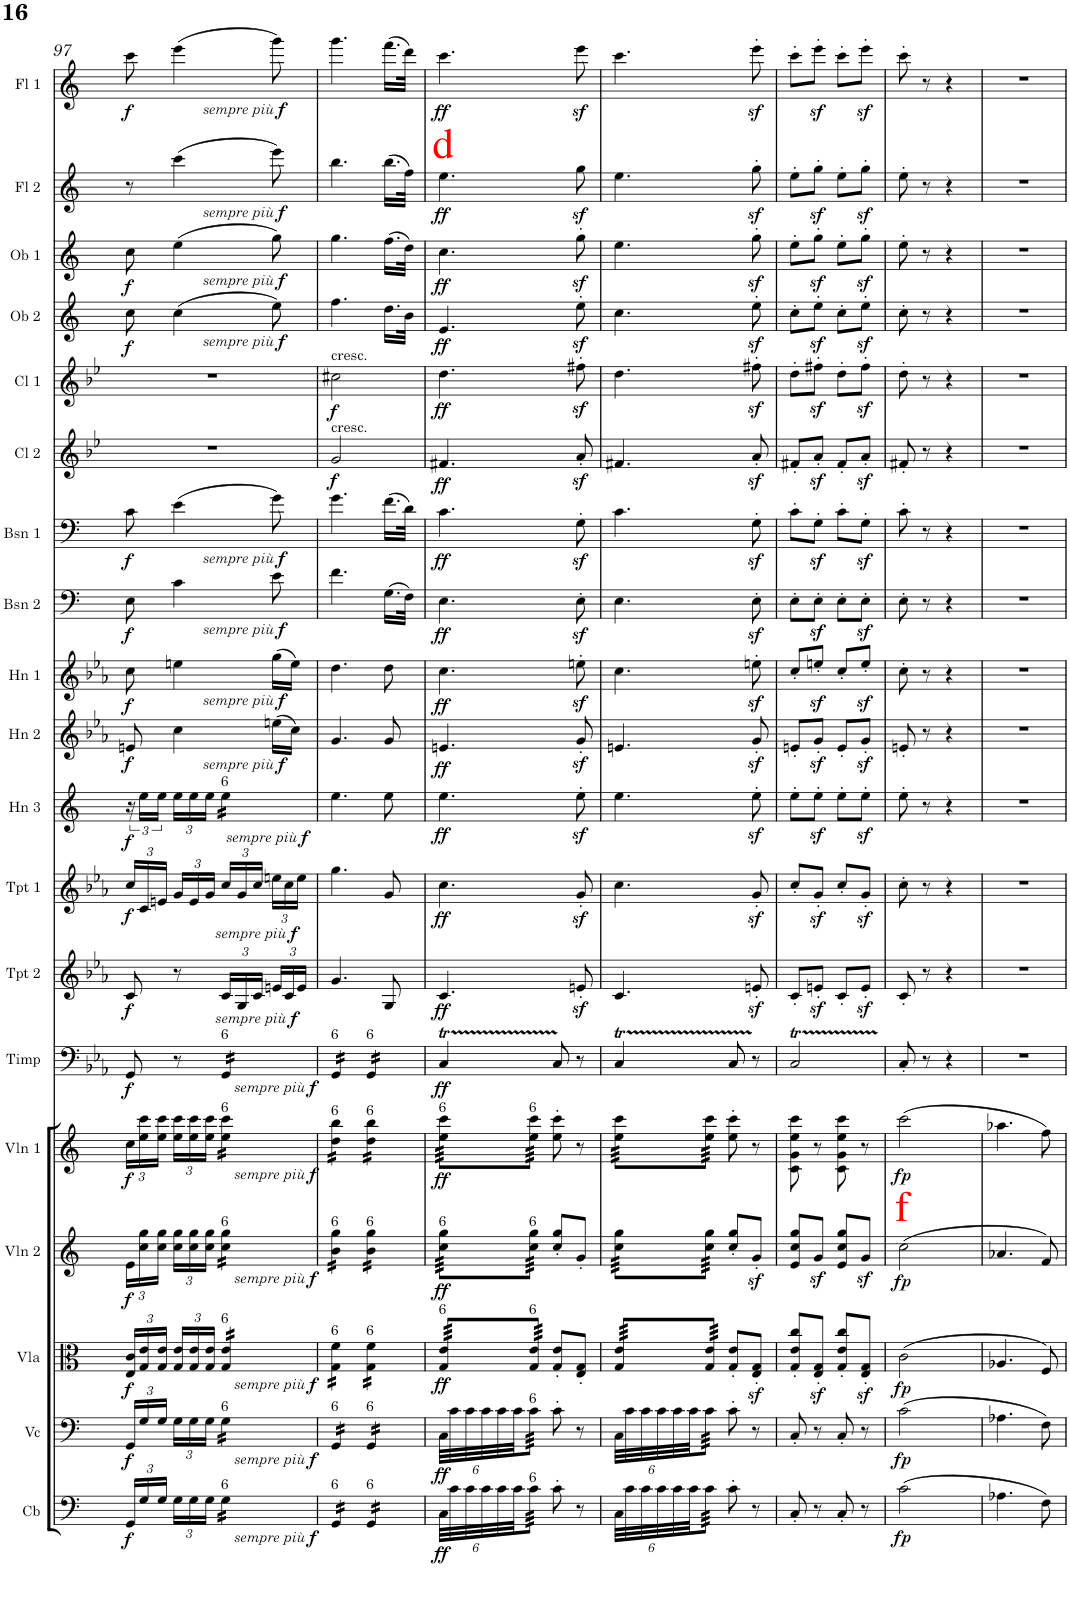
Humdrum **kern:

**kern	**dynam	**kern	**dynam	**kern	**dynam	**kern	**dynam	**kern	**text	**dynam	**kern	**dynam	**kern	**dynam	**kern	**dynam	**kern	**dynam	**kern	**dynam	**kern	**dynam	**kern	**dynam	**kern	**dynam	**kern	**dynam	**kern	**dynam	**kern	**dynam	**kern	**dynam	**kern	**dynam	**kern	**text	**dynam
*part19	*part19	*part18	*part18	*part17	*part17	*part16	*part16	*part15	*part15	*part15	*part14	*part14	*part13	*part13	*part12	*part12	*part11	*part11	*part10	*part10	*part9	*part9	*part8	*part8	*part7	*part7	*part6	*part6	*part5	*part5	*part4	*part4	*part3	*part3	*part2	*part2	*part1	*part1	*part1
*staff19	*staff19	*staff18	*staff18	*staff17	*staff17	*staff16	*staff16	*staff15	*staff15	*staff15	*staff14	*staff14	*staff13	*staff13	*staff12	*staff12	*staff11	*staff11	*staff10	*staff10	*staff9	*staff9	*staff8	*staff8	*staff7	*staff7	*staff6	*staff6	*staff5	*staff5	*staff4	*staff4	*staff3	*staff3	*staff2	*staff2	*staff1	*staff1	*staff1
*I"Contrabass	*	*I"Violoncello	*	*I"Viola	*	*I"Violin 2	*	*I"Violin 1	*	*	*I"Timpani	*	*I"C Trumpet 2	*	*I"C Trumpet 1	*	*I"Eb Horn 3	*	*I"C Horn 2	*	*I"C Horn 1	*	*I"Bassoon 2	*	*I"Bassoon 1	*	*I"Bb Clarinet 2	*	*I"Bb Clarinet 1	*	*I"Oboe 2	*	*I"Oboe 1	*	*I"Flute 2	*	*I"Flute 1	*	*
*I'Cb	*	*I'Vc	*	*I'Vla	*	*I'Vln 2	*	*I'Vln 1	*	*	*I'Timp	*	*I'Tpt 2	*	*I'Tpt 1	*	*I'Hn 3	*	*I'Hn 2	*	*I'Hn 1	*	*I'Bsn 2	*	*I'Bsn 1	*	*I'Cl 2	*	*I'Cl 1	*	*I'Ob 2	*	*I'Ob 1	*	*I'Fl 2	*	*I'Fl 1	*	*
!!LO:PB:g=z
*clefF4	*	*clefF4	*	*clefC3	*	*clefG2	*	*clefG2	*	*	*clefF4	*	*clefG2	*	*clefG2	*	*clefG2	*	*clefG2	*	*clefG2	*	*clefF4	*	*clefF4	*	*clefG2	*	*clefG2	*	*clefG2	*	*clefG2	*	*clefG2	*	*clefG2	*	*
*Trd7c12	*	*	*	*	*	*	*	*	*	*	*	*	*Trd1c2	*	*Trd1c2	*	*Trd5c9	*	*Trd7c12	*	*Trd7c12	*	*	*	*	*	*Trd1c2	*	*Trd1c2	*	*	*	*	*	*	*	*	*	*
*k[]	*	*k[]	*	*k[]	*	*k[]	*	*k[]	*	*	*k[b-e-a-]	*	*k[b-e-a-]	*	*k[b-e-a-]	*	*k[]	*	*k[b-e-a-]	*	*k[b-e-a-]	*	*k[]	*	*k[]	*	*k[b-e-]	*	*k[b-e-]	*	*k[]	*	*k[]	*	*k[]	*	*k[]	*	*
*C:	*	*C:	*	*C:	*	*C:	*	*C:	*	*	*	*	*	*	*	*	*	*	*	*	*	*	*C:	*	*C:	*	*	*	*	*	*C:	*	*C:	*	*C:	*	*C:	*	*
*M2/4	*	*M2/4	*	*M2/4	*	*M2/4	*	*M2/4	*	*	*M2/4	*	*M2/4	*	*M2/4	*	*M2/4	*	*M2/4	*	*M2/4	*	*M2/4	*	*M2/4	*	*M2/4	*	*M2/4	*	*M2/4	*	*M2/4	*	*M2/4	*	*M2/4	*	*
*Xbrackettup	*	*Xbrackettup	*	*Xbrackettup	*	*Xbrackettup	*	*Xbrackettup	*	*	*	*	*	*	*Xbrackettup	*	*	*	*	*	*	*	*	*	*	*	*	*	*	*	*	*	*	*	*	*	*	*	*
=97	=97	=97	=97	=97	=97	=97	=97	=97	=97	=97	=97	=97	=97	=97	=97	=97	=97	=97	=97	=97	=97	=97	=97	=97	=97	=97	=97	=97	=97	=97	=97	=97	=97	=97	=97	=97	=97	=97	=97
!	!LO:DY:b	!	!LO:DY:b	!	!LO:DY:b	!	!LO:DY:b	!	!	!LO:DY:b	!	!LO:DY:b	!	!LO:DY:b	!	!LO:DY:b	!	!LO:DY:b	!	!LO:DY:b	!	!LO:DY:b	!	!LO:DY:b	!	!LO:DY:b	!	!	!	!	!	!LO:DY:b	!	!LO:DY:b	!	!	!	!	!LO:DY:b
24GG/LL	f	24GG/LL	f	24E/ 24c/LL	f	24e\LL	f	24cc\LL	.	f	8GG/	f	8c/	f	24cc/LL	f	24r	f	8en/	f	8cc\	f	8E\	f	8c\	f	2r	.	2r	.	8cc\	f	8cc\	f	8r	.	8ccc\	.	f
24G/	.	24G/	.	24G/ 24e/	.	24cc\ 24gg\	.	24ee\ 24ccc\	.	.	.	.	.	.	24c/	.	24ee\LL	.	.	.	.	.	.	.	.	.	.	.	.	.	.	.	.	.	.	.	.	.	.
24G/JJ	.	24G/JJ	.	24G/ 24e/JJ	.	24cc\ 24gg\JJ	.	24ee\ 24ccc\JJ	.	.	.	.	.	.	24en/JJ	.	24ee\JJ	.	.	.	.	.	.	.	.	.	.	.	.	.	.	.	.	.	.	.	.	.	.
*	*	*	*	*	*	*	*	*	*	*	*	*	*	*	*	*	*Xbrackettup	*	*	*	*	*	*	*	*	*	*	*	*	*	*	*	*	*	*	*	*	*	*
24G\LL	.	24G\LL	.	24G/ 24e/LL	.	24cc\ 24gg\LL	.	24ee\ 24ccc\LL	.	.	8r	.	8r	.	24g/LL	.	24ee\LL	.	4cc\	.	4een\	.	4c\	.	(4e\	.	.	.	.	.	(4cc\	.	(4ee\	.	(4ccc\	.	(4eee\	.	.
24G\	.	24G\	.	24G/ 24e/	.	24cc\ 24gg\	.	24ee\ 24ccc\	.	.	.	.	.	.	24e/	.	24ee\	.	.	.	.	.	.	.	.	.	.	.	.	.	.	.	.	.	.	.	.	.	.
24G\JJ	.	24G\JJ	.	24G/ 24e/JJ	.	24cc\ 24gg\JJ	.	24ee\ 24ccc\JJ	.	.	.	.	.	.	24g/JJ	.	24ee\JJ	.	.	.	.	.	.	.	.	.	.	.	.	.	.	.	.	.	.	.	.	.	.
*	*	*	*	*	*	*	*	*	*	*	*	*	*Xbrackettup	*	*	*	*	*	*	*	*	*	*	*	*	*	*	*	*	*	*	*	*	*	*	*	*	*	*
!	!	!	!	!	!	!	!	!	!	!	!	!	!	!	!	!	!LO:TX:a:t=6	!	!	!	!	!	!	!	!	!	!	!	!	!	!	!	!	!	!	!	!	!	!
!	!	!	!	!	!	!	!	!	!	!	!LO:TX:a:t=6	!	!	!	!	!	!	!	!	!	!	!	!	!	!	!	!	!	!	!	!	!	!	!	!	!	!	!	!
!	!	!	!	!	!	!	!	!LO:TX:a:t=6	!	!	!	!	!	!	!	!	!	!	!	!	!	!	!	!	!	!	!	!	!	!	!	!	!	!	!	!	!	!	!
!	!	!	!	!	!	!LO:TX:a:t=6	!	!	!	!	!	!	!	!	!	!	!	!	!	!	!	!	!	!	!	!	!	!	!	!	!	!	!	!	!	!	!	!	!
!	!	!	!	!LO:TX:a:t=6	!	!	!	!	!	!	!	!	!	!	!	!	!	!	!	!	!	!	!	!	!	!	!	!	!	!	!	!	!	!	!	!	!	!	!
!	!	!LO:TX:a:t=6	!	!	!	!	!	!	!	!	!	!	!	!	!	!	!	!	!	!	!	!	!	!	!	!	!	!	!	!	!	!	!	!	!	!	!	!	!
!LO:TX:a:t=6	!	!	!	!	!	!	!	!	!	!	!	!	!	!	!	!	!	!	!	!	!	!	!	!	!	!	!	!	!	!	!	!	!	!	!	!	!	!	!
!	!LO:DY:b	!	!	!	!	!	!	!	!	!	!	!	!	!	!	!	!	!	!	!	!	!	!	!	!	!	!	!	!	!	!	!	!	!	!	!	!	!	!
!	!LO:DY:n=1:b	!	!LO:DY:b	!	!	!	!	!	!	!	!	!	!	!	!	!	!	!	!	!	!	!	!	!	!	!	!	!	!	!	!	!	!	!	!	!	!	!	!
!	!	!	!LO:DY:n=1:b	!	!LO:DY:b	!	!	!	!	!	!	!	!	!	!	!	!	!	!	!	!	!	!	!	!	!	!	!	!	!	!	!	!	!	!	!	!	!	!
!	!	!	!	!	!LO:DY:n=1:b	!	!LO:DY:b	!	!	!	!	!	!	!	!	!	!	!	!	!	!	!	!	!	!	!	!	!	!	!	!	!	!	!	!	!	!	!	!
!	!	!	!	!	!	!	!LO:DY:n=1:b	!	!	!LO:DY:b	!	!	!	!	!	!	!	!	!	!	!	!	!	!	!	!	!	!	!	!	!	!	!	!	!	!	!	!	!
!	!	!	!	!	!	!	!	!	!	!LO:DY:n=1:b	!	!LO:DY:b	!	!	!	!	!	!	!	!	!	!	!	!	!	!	!	!	!	!	!	!	!	!	!	!	!	!	!
!	!	!	!	!	!	!	!	!	!	!	!	!LO:DY:n=1:b	!	!	!	!	!	!LO:DY:b	!	!	!	!	!	!	!	!	!	!	!	!	!	!	!	!	!	!	!	!	!
!	!	!	!	!	!	!	!	!	!	!	!	!	!	!	!	!	!	!LO:DY:n=1:b	!	!	!	!	!	!	!	!	!	!	!	!	!	!	!	!	!	!	!	!	!
*tremolo	*	*	*	*	*	*	*	*	*	*	*	*	*	*	*	*	*	*	*	*	*	*	*	*	*	*	*	*	*	*	*	*	*	*	*	*	*	*	*
*	*	*tremolo	*	*	*	*	*	*	*	*	*	*	*	*	*	*	*	*	*	*	*	*	*	*	*	*	*	*	*	*	*	*	*	*	*	*	*	*	*
*	*	*	*	*tremolo	*	*	*	*	*	*	*	*	*	*	*	*	*	*	*	*	*	*	*	*	*	*	*	*	*	*	*	*	*	*	*	*	*	*	*
*	*	*	*	*	*	*tremolo	*	*	*	*	*	*	*	*	*	*	*	*	*	*	*	*	*	*	*	*	*	*	*	*	*	*	*	*	*	*	*	*	*
*	*	*	*	*	*	*	*	*tremolo	*	*	*	*	*	*	*	*	*	*	*	*	*	*	*	*	*	*	*	*	*	*	*	*	*	*	*	*	*	*	*
*	*	*	*	*	*	*	*	*	*	*	*tremolo	*	*	*	*	*	*	*	*	*	*	*	*	*	*	*	*	*	*	*	*	*	*	*	*	*	*	*	*
*	*	*	*	*	*	*	*	*	*	*	*	*	*	*	*	*	*tremolo	*	*	*	*	*	*	*	*	*	*	*	*	*	*	*	*	*	*	*	*	*	*
16G\LL	other-dynamics f	16G\LL	other-dynamics f	16G/ 16e/LL	other-dynamics f	16cc\ 16gg\LL	other-dynamics f	16ee\ 16ccc\LL	.	other-dynamics f	16GG/LL	other-dynamics f	24c/LL	.	24cc/LL	.	16ee\LL	other-dynamics f	.	.	.	.	.	.	.	.	.	.	.	.	.	.	.	.	.	.	.	.	.
.	.	.	.	.	.	.	.	.	.	.	.	.	24G/	.	24g/	.	.	.	.	.	.	.	.	.	.	.	.	.	.	.	.	.	.	.	.	.	.	.	.
16G\	.	16G\	.	16G/ 16e/	.	16cc\ 16gg\	.	16ee\ 16ccc\	.	.	16GG/	.	.	.	.	.	16ee\	.	.	.	.	.	.	.	.	.	.	.	.	.	.	.	.	.	.	.	.	.	.
.	.	.	.	.	.	.	.	.	.	.	.	.	24c/JJ	.	24cc/JJ	.	.	.	.	.	.	.	.	.	.	.	.	.	.	.	.	.	.	.	.	.	.	.	.
!	!	!	!	!	!	!	!	!	!	!	!	!	!	!	!	!	!	!	!	!LO:DY:b	!	!	!	!	!	!	!	!	!	!	!	!	!	!	!	!	!	!	!
!	!	!	!	!	!	!	!	!	!	!	!	!	!	!	!	!	!	!	!	!LO:DY:n=1:b	!	!LO:DY:b	!	!	!	!	!	!	!	!	!	!	!	!	!	!	!	!	!
!	!	!	!	!	!	!	!	!	!	!	!	!	!	!	!	!	!	!	!	!	!	!LO:DY:n=1:b	!	!LO:DY:b	!	!	!	!	!	!	!	!	!	!	!	!	!	!	!
!	!	!	!	!	!	!	!	!	!	!	!	!	!	!	!	!	!	!	!	!	!	!	!	!LO:DY:n=1:b	!	!LO:DY:b	!	!	!	!	!	!	!	!	!	!	!	!	!
!	!	!	!	!	!	!	!	!	!	!	!	!	!	!	!	!	!	!	!	!	!	!	!	!	!	!LO:DY:n=1:b	!	!	!	!	!	!LO:DY:b	!	!	!	!	!	!	!
!	!	!	!	!	!	!	!	!	!	!	!	!	!	!	!	!	!	!	!	!	!	!	!	!	!	!	!	!	!	!	!	!LO:DY:n=1:b	!	!LO:DY:b	!	!	!	!	!
!	!	!	!	!	!	!	!	!	!	!	!	!	!	!	!	!	!	!	!	!	!	!	!	!	!	!	!	!	!	!	!	!	!	!LO:DY:n=1:b	!	!LO:DY:b	!	!	!
!	!	!	!	!	!	!	!	!	!	!	!	!	!	!	!	!	!	!	!	!	!	!	!	!	!	!	!	!	!	!	!	!	!	!	!	!LO:DY:n=1:b	!	!	!LO:DY:b
!	!	!	!	!	!	!	!	!	!	!	!	!	!	!	!	!	!	!	!	!	!	!	!	!	!	!	!	!	!	!	!	!	!	!	!	!	!	!	!LO:DY:n=1:b
16G\	.	16G\	.	16G/ 16e/	.	16cc\ 16gg\	.	16ee\ 16ccc\	.	.	16GG/	.	24en/LL	.	24een\LL	.	16ee\	.	(16een\LL	other-dynamics f	(16gg\LL	other-dynamics f	8e\	other-dynamics f	8g\)	other-dynamics f	.	.	.	.	8ee\)	other-dynamics f	8gg\)	other-dynamics f	8eee\)	other-dynamics f	8ggg\)	.	other-dynamics f
!	!	!	!	!	!	!	!	!	!	!	!	!	!	!LO:DY:b	!	!	!	!	!	!	!	!	!	!	!	!	!	!	!	!	!	!	!	!	!	!	!	!	!
!	!	!	!	!	!	!	!	!	!	!	!	!	!	!LO:DY:n=1:b	!	!LO:DY:b	!	!	!	!	!	!	!	!	!	!	!	!	!	!	!	!	!	!	!	!	!	!	!
!	!	!	!	!	!	!	!	!	!	!	!	!	!	!	!	!LO:DY:n=1:b	!	!	!	!	!	!	!	!	!	!	!	!	!	!	!	!	!	!	!	!	!	!	!
.	.	.	.	.	.	.	.	.	.	.	.	.	24c/	other-dynamics f	24cc\	other-dynamics f	.	.	.	.	.	.	.	.	.	.	.	.	.	.	.	.	.	.	.	.	.	.	.
16G\JJ	.	16G\JJ	.	16G/ 16e/JJ	.	16cc\ 16gg\JJ	.	16ee\ 16ccc\JJ	.	.	16GG/JJ	.	.	.	.	.	16ee\JJ	.	16cc\JJ)	.	16ee\JJ)	.	.	.	.	.	.	.	.	.	.	.	.	.	.	.	.	.	.
*	*	*	*	*	*	*	*	*	*	*	*	*	*	*	*	*	*Xtremolo	*	*	*	*	*	*	*	*	*	*	*	*	*	*	*	*	*	*	*	*	*	*
.	.	.	.	.	.	.	.	.	.	.	.	.	24e/JJ	.	24ee\JJ	.	.	.	.	.	.	.	.	.	.	.	.	.	.	.	.	.	.	.	.	.	.	.	.
=98	=98	=98	=98	=98	=98	=98	=98	=98	=98	=98	=98	=98	=98	=98	=98	=98	=98	=98	=98	=98	=98	=98	=98	=98	=98	=98	=98	=98	=98	=98	=98	=98	=98	=98	=98	=98	=98	=98	=98
!	!	!	!	!	!	!	!	!	!	!	!	!	!	!	!	!	!	!	!	!	!	!	!	!	!	!	!	!	!LO:TX:a:t=cresc.	!	!	!	!	!	!	!	!	!	!
!	!	!	!	!	!	!	!	!	!	!	!	!	!	!	!	!	!	!	!	!	!	!	!	!	!	!	!LO:TX:a:t=cresc.	!	!	!	!	!	!	!	!	!	!	!	!
!	!	!	!	!	!	!	!	!	!	!	!LO:TX:a:t=6	!	!	!	!	!	!	!	!	!	!	!	!	!	!	!	!	!	!	!	!	!	!	!	!	!	!	!	!
!	!	!	!	!	!	!	!	!LO:TX:a:t=6	!	!	!	!	!	!	!	!	!	!	!	!	!	!	!	!	!	!	!	!	!	!	!	!	!	!	!	!	!	!	!
!	!	!	!	!	!	!LO:TX:a:t=6	!	!	!	!	!	!	!	!	!	!	!	!	!	!	!	!	!	!	!	!	!	!	!	!	!	!	!	!	!	!	!	!	!
!	!	!	!	!LO:TX:a:t=6	!	!	!	!	!	!	!	!	!	!	!	!	!	!	!	!	!	!	!	!	!	!	!	!	!	!	!	!	!	!	!	!	!	!	!
!	!	!LO:TX:a:t=6	!	!	!	!	!	!	!	!	!	!	!	!	!	!	!	!	!	!	!	!	!	!	!	!	!	!	!	!	!	!	!	!	!	!	!	!	!
!LO:TX:a:t=6	!	!	!	!	!	!	!	!	!	!	!	!	!	!	!	!	!	!	!	!	!	!	!	!	!	!	!	!	!	!	!	!	!	!	!	!	!	!	!
!	!	!	!	!	!	!	!	!	!	!	!	!	!	!	!	!	!	!	!	!	!	!	!	!	!	!	!	!LO:DY:b	!	!LO:DY:b	!	!	!	!	!	!	!	!	!
16GG/LL	.	16GG/LL	.	16G\ 16f\LL	.	16b\ 16gg\LL	.	16dd\ 16bb\LL	.	.	16GG/LL	.	4.g/	.	4.gg\	.	4.ee\	.	4.g/	.	4.dd\	.	4.f\	.	4.g\	.	2g/	f	2cc#X\	f	4.ff\	.	4.gg\	.	4.bb\	.	4.ggg\	.	.
16GG/	.	16GG/	.	16G\ 16f\	.	16b\ 16gg\	.	16dd\ 16bb\	.	.	16GG/	.	.	.	.	.	.	.	.	.	.	.	.	.	.	.	.	.	.	.	.	.	.	.	.	.	.	.	.
16GG/	.	16GG/	.	16G\ 16f\	.	16b\ 16gg\	.	16dd\ 16bb\	.	.	16GG/	.	.	.	.	.	.	.	.	.	.	.	.	.	.	.	.	.	.	.	.	.	.	.	.	.	.	.	.
16GG/JJ	.	16GG/JJ	.	16G\ 16f\JJ	.	16b\ 16gg\JJ	.	16dd\ 16bb\JJ	.	.	16GG/JJ	.	.	.	.	.	.	.	.	.	.	.	.	.	.	.	.	.	.	.	.	.	.	.	.	.	.	.	.
!	!	!	!	!	!	!	!	!	!	!	!LO:TX:a:t=6	!	!	!	!	!	!	!	!	!	!	!	!	!	!	!	!	!	!	!	!	!	!	!	!	!	!	!	!
!	!	!	!	!	!	!	!	!LO:TX:a:t=6	!	!	!	!	!	!	!	!	!	!	!	!	!	!	!	!	!	!	!	!	!	!	!	!	!	!	!	!	!	!	!
!	!	!	!	!	!	!LO:TX:a:t=6	!	!	!	!	!	!	!	!	!	!	!	!	!	!	!	!	!	!	!	!	!	!	!	!	!	!	!	!	!	!	!	!	!
!	!	!	!	!LO:TX:a:t=6	!	!	!	!	!	!	!	!	!	!	!	!	!	!	!	!	!	!	!	!	!	!	!	!	!	!	!	!	!	!	!	!	!	!	!
!	!	!LO:TX:a:t=6	!	!	!	!	!	!	!	!	!	!	!	!	!	!	!	!	!	!	!	!	!	!	!	!	!	!	!	!	!	!	!	!	!	!	!	!	!
!LO:TX:a:t=6	!	!	!	!	!	!	!	!	!	!	!	!	!	!	!	!	!	!	!	!	!	!	!	!	!	!	!	!	!	!	!	!	!	!	!	!	!	!	!
16GG/LL	.	16GG/LL	.	16G\ 16f\LL	.	16b\ 16gg\LL	.	16dd\ 16bb\LL	.	.	16GG/LL	.	.	.	.	.	.	.	.	.	.	.	.	.	.	.	.	.	.	.	.	.	.	.	.	.	.	.	.
16GG/	.	16GG/	.	16G\ 16f\	.	16b\ 16gg\	.	16dd\ 16bb\	.	.	16GG/	.	.	.	.	.	.	.	.	.	.	.	.	.	.	.	.	.	.	.	.	.	.	.	.	.	.	.	.
16GG/	.	16GG/	.	16G\ 16f\	.	16b\ 16gg\	.	16dd\ 16bb\	.	.	16GG/	.	8G/	.	8g/	.	8ee\	.	8g/	.	8dd\	.	(16.G\LL	.	(16.f\LL	.	.	.	.	.	16.dd\LL	.	(16.ff\LL	.	(16.bb\LL	.	(16.fff\LL	.	.
16GG/JJ	.	16GG/JJ	.	16G\ 16f\JJ	.	16b\ 16gg\JJ	.	16dd\ 16bb\JJ	.	.	16GG/JJ	.	.	.	.	.	.	.	.	.	.	.	.	.	.	.	.	.	.	.	.	.	.	.	.	.	.	.	.
*	*	*	*	*	*	*	*	*	*	*	*Xtremolo	*	*	*	*	*	*	*	*	*	*	*	*	*	*	*	*	*	*	*	*	*	*	*	*	*	*	*	*
*	*	*Xtremolo	*	*	*	*	*	*	*	*	*	*	*	*	*	*	*	*	*	*	*	*	*	*	*	*	*	*	*	*	*	*	*	*	*	*	*	*	*
*Xtremolo	*	*	*	*	*	*	*	*	*	*	*	*	*	*	*	*	*	*	*	*	*	*	*	*	*	*	*	*	*	*	*	*	*	*	*	*	*	*	*
.	.	.	.	.	.	.	.	.	.	.	.	.	.	.	.	.	.	.	.	.	.	.	32F\JJk)	.	32d\JJk)	.	.	.	.	.	32b\JJk	.	32dd\JJk)	.	32ff\JJk)	.	32ddd\JJk)	.	.
=99	=99	=99	=99	=99	=99	=99	=99	=99	=99	=99	=99	=99	=99	=99	=99	=99	=99	=99	=99	=99	=99	=99	=99	=99	=99	=99	=99	=99	=99	=99	=99	=99	=99	=99	=99	=99	=99	=99	=99
!	!	!	!	!	!	!	!	!LO:TX:a:t=6	!	!	!	!	!	!	!	!	!	!	!	!	!	!	!	!	!	!	!	!	!	!	!	!	!	!	!	!	!	!	!
!	!	!	!	!	!	!LO:TX:a:t=6	!	!	!	!	!	!	!	!	!	!	!	!	!	!	!	!	!	!	!	!	!	!	!	!	!	!	!	!	!	!	!	!	!
!	!	!	!	!LO:TX:a:t=6	!	!	!	!	!	!	!	!	!	!	!	!	!	!	!	!	!	!	!	!	!	!	!	!	!	!	!	!	!	!	!	!	!	!	!
!	!LO:DY:b	!	!LO:DY:b	!	!LO:DY:b	!	!LO:DY:b	!	!	!LO:DY:b	!	!LO:DY:b	!	!LO:DY:b	!	!LO:DY:b	!	!LO:DY:b	!	!LO:DY:b	!	!LO:DY:b	!	!LO:DY:b	!	!LO:DY:b	!	!LO:DY:b	!	!LO:DY:b	!	!LO:DY:b	!	!LO:DY:b	!	!LO:DY:b	!	!LO:LY:b:color=#FF0000	!LO:DY:b
48C\LLL	ff	48C\LLL	ff	64G/ 64e/LLLL	ff	64cc\ 64gg\LLLL	ff	64ee\ 64ccc\LLLL	.	ff	4CT/	ff	4.c/	ff	4.cc\	ff	4.ee\	ff	4.en/	ff	4.cc\	ff	4.E\	ff	4.c\	ff	4.f#X/	ff	4.dd\	ff	4.e/	ff	4.cc\	ff	4.ee\	ff	4.ccc\	d	ff
.	.	.	.	64G/ 64e/	.	64cc\ 64gg\	.	64ee\ 64ccc\	.	.	.	.	.	.	.	.	.	.	.	.	.	.	.	.	.	.	.	.	.	.	.	.	.	.	.	.	.	.	.
48c\	.	48c\	.	.	.	.	.	.	.	.	.	.	.	.	.	.	.	.	.	.	.	.	.	.	.	.	.	.	.	.	.	.	.	.	.	.	.	.	.
.	.	.	.	64G/ 64e/	.	64cc\ 64gg\	.	64ee\ 64ccc\	.	.	.	.	.	.	.	.	.	.	.	.	.	.	.	.	.	.	.	.	.	.	.	.	.	.	.	.	.	.	.
48c\	.	48c\	.	.	.	.	.	.	.	.	.	.	.	.	.	.	.	.	.	.	.	.	.	.	.	.	.	.	.	.	.	.	.	.	.	.	.	.	.
.	.	.	.	64G/ 64e/	.	64cc\ 64gg\	.	64ee\ 64ccc\	.	.	.	.	.	.	.	.	.	.	.	.	.	.	.	.	.	.	.	.	.	.	.	.	.	.	.	.	.	.	.
48c\	.	48c\	.	64G/ 64e/	.	64cc\ 64gg\	.	64ee\ 64ccc\	.	.	.	.	.	.	.	.	.	.	.	.	.	.	.	.	.	.	.	.	.	.	.	.	.	.	.	.	.	.	.
.	.	.	.	64G/ 64e/	.	64cc\ 64gg\	.	64ee\ 64ccc\	.	.	.	.	.	.	.	.	.	.	.	.	.	.	.	.	.	.	.	.	.	.	.	.	.	.	.	.	.	.	.
48c\	.	48c\	.	.	.	.	.	.	.	.	.	.	.	.	.	.	.	.	.	.	.	.	.	.	.	.	.	.	.	.	.	.	.	.	.	.	.	.	.
.	.	.	.	64G/ 64e/	.	64cc\ 64gg\	.	64ee\ 64ccc\	.	.	.	.	.	.	.	.	.	.	.	.	.	.	.	.	.	.	.	.	.	.	.	.	.	.	.	.	.	.	.
48c\JJ	.	48c\JJ	.	.	.	.	.	.	.	.	.	.	.	.	.	.	.	.	.	.	.	.	.	.	.	.	.	.	.	.	.	.	.	.	.	.	.	.	.
.	.	.	.	64G/ 64e/	.	64cc\ 64gg\	.	64ee\ 64ccc\	.	.	.	.	.	.	.	.	.	.	.	.	.	.	.	.	.	.	.	.	.	.	.	.	.	.	.	.	.	.	.
!	!	!	!	!	!	!	!	!LO:TX:a:t=6	!	!	!	!	!	!	!	!	!	!	!	!	!	!	!	!	!	!	!	!	!	!	!	!	!	!	!	!	!	!	!
!	!	!	!	!	!	!LO:TX:a:t=6	!	!	!	!	!	!	!	!	!	!	!	!	!	!	!	!	!	!	!	!	!	!	!	!	!	!	!	!	!	!	!	!	!
!	!	!	!	!LO:TX:a:t=6	!	!	!	!	!	!	!	!	!	!	!	!	!	!	!	!	!	!	!	!	!	!	!	!	!	!	!	!	!	!	!	!	!	!	!
!	!	!LO:TX:a:t=6	!	!	!	!	!	!	!	!	!	!	!	!	!	!	!	!	!	!	!	!	!	!	!	!	!	!	!	!	!	!	!	!	!	!	!	!	!
!LO:TX:a:t=6	!	!	!	!	!	!	!	!	!	!	!	!	!	!	!	!	!	!	!	!	!	!	!	!	!	!	!	!	!	!	!	!	!	!	!	!	!	!	!
*tremolo	*	*	*	*	*	*	*	*	*	*	*	*	*	*	*	*	*	*	*	*	*	*	*	*	*	*	*	*	*	*	*	*	*	*	*	*	*	*	*
*	*	*tremolo	*	*	*	*	*	*	*	*	*	*	*	*	*	*	*	*	*	*	*	*	*	*	*	*	*	*	*	*	*	*	*	*	*	*	*	*	*
64c\	.	64c\	.	64G/ 64e/	.	64cc\ 64gg\	.	64ee\ 64ccc\	.	.	.	.	.	.	.	.	.	.	.	.	.	.	.	.	.	.	.	.	.	.	.	.	.	.	.	.	.	.	.
64c\	.	64c\	.	64G/ 64e/	.	64cc\ 64gg\	.	64ee\ 64ccc\	.	.	.	.	.	.	.	.	.	.	.	.	.	.	.	.	.	.	.	.	.	.	.	.	.	.	.	.	.	.	.
64c\	.	64c\	.	64G/ 64e/	.	64cc\ 64gg\	.	64ee\ 64ccc\	.	.	.	.	.	.	.	.	.	.	.	.	.	.	.	.	.	.	.	.	.	.	.	.	.	.	.	.	.	.	.
64c\	.	64c\	.	64G/ 64e/	.	64cc\ 64gg\	.	64ee\ 64ccc\	.	.	.	.	.	.	.	.	.	.	.	.	.	.	.	.	.	.	.	.	.	.	.	.	.	.	.	.	.	.	.
64c\	.	64c\	.	64G/ 64e/	.	64cc\ 64gg\	.	64ee\ 64ccc\	.	.	.	.	.	.	.	.	.	.	.	.	.	.	.	.	.	.	.	.	.	.	.	.	.	.	.	.	.	.	.
64c\	.	64c\	.	64G/ 64e/	.	64cc\ 64gg\	.	64ee\ 64ccc\	.	.	.	.	.	.	.	.	.	.	.	.	.	.	.	.	.	.	.	.	.	.	.	.	.	.	.	.	.	.	.
64c\	.	64c\	.	64G/ 64e/	.	64cc\ 64gg\	.	64ee\ 64ccc\	.	.	.	.	.	.	.	.	.	.	.	.	.	.	.	.	.	.	.	.	.	.	.	.	.	.	.	.	.	.	.
64c\JJJJ	.	64c\JJJJ	.	64G/ 64e/JJJJ	.	64cc\ 64gg\JJJJ	.	64ee\ 64ccc\JJJJ	.	.	.	.	.	.	.	.	.	.	.	.	.	.	.	.	.	.	.	.	.	.	.	.	.	.	.	.	.	.	.
*	*	*	*	*	*	*	*	*Xtremolo	*	*	*	*	*	*	*	*	*	*	*	*	*	*	*	*	*	*	*	*	*	*	*	*	*	*	*	*	*	*	*
*	*	*	*	*	*	*Xtremolo	*	*	*	*	*	*	*	*	*	*	*	*	*	*	*	*	*	*	*	*	*	*	*	*	*	*	*	*	*	*	*	*	*
*	*	*	*	*Xtremolo	*	*	*	*	*	*	*	*	*	*	*	*	*	*	*	*	*	*	*	*	*	*	*	*	*	*	*	*	*	*	*	*	*	*	*
*	*	*Xtremolo	*	*	*	*	*	*	*	*	*	*	*	*	*	*	*	*	*	*	*	*	*	*	*	*	*	*	*	*	*	*	*	*	*	*	*	*	*
*Xtremolo	*	*	*	*	*	*	*	*	*	*	*	*	*	*	*	*	*	*	*	*	*	*	*	*	*	*	*	*	*	*	*	*	*	*	*	*	*	*	*
8c'\	.	8c'\	.	8G/' 8e/'L	.	8cc/' 8gg/'L	.	8ee\' 8ccc\'	.	.	8CTTT/	.	.	.	.	.	.	.	.	.	.	.	.	.	.	.	.	.	.	.	.	.	.	.	.	.	.	.	.
8r	.	8r	.	8E/' 8G/'J	.	8g'/J	.	8r	.	.	8r	.	8enz<'/	.	8gz<'/	.	8eez<'\	.	8gz<'/	.	8eenz<'\	.	8Ez<'\	.	8Gz<'\	.	8az<'/	.	8ff#Xz<'\	.	8eez<'\	.	8ggz<'\	.	8ggz<\	.	8eeez<\	.	.
=100	=100	=100	=100	=100	=100	=100	=100	=100	=100	=100	=100	=100	=100	=100	=100	=100	=100	=100	=100	=100	=100	=100	=100	=100	=100	=100	=100	=100	=100	=100	=100	=100	=100	=100	=100	=100	=100	=100	=100
*	*	*	*	*tremolo	*	*	*	*	*	*	*	*	*	*	*	*	*	*	*	*	*	*	*	*	*	*	*	*	*	*	*	*	*	*	*	*	*	*	*
*	*	*	*	*	*	*tremolo	*	*	*	*	*	*	*	*	*	*	*	*	*	*	*	*	*	*	*	*	*	*	*	*	*	*	*	*	*	*	*	*	*
*	*	*	*	*	*	*	*	*tremolo	*	*	*	*	*	*	*	*	*	*	*	*	*	*	*	*	*	*	*	*	*	*	*	*	*	*	*	*	*	*	*
48C\LLL	.	48C\LLL	.	64G/ 64e/LLLL	.	64cc\ 64gg\LLLL	.	64ee\ 64ccc\LLLL	.	.	4CT/	.	4.c/	.	4.cc\	.	4.ee\	.	4.en/	.	4.cc\	.	4.E\	.	4.c\	.	4.f#X/	.	4.dd\	.	4.cc\	.	4.ee\	.	4.ee\	.	4.ccc\	.	.
.	.	.	.	64G/ 64e/	.	64cc\ 64gg\	.	64ee\ 64ccc\	.	.	.	.	.	.	.	.	.	.	.	.	.	.	.	.	.	.	.	.	.	.	.	.	.	.	.	.	.	.	.
48c\	.	48c\	.	.	.	.	.	.	.	.	.	.	.	.	.	.	.	.	.	.	.	.	.	.	.	.	.	.	.	.	.	.	.	.	.	.	.	.	.
.	.	.	.	64G/ 64e/	.	64cc\ 64gg\	.	64ee\ 64ccc\	.	.	.	.	.	.	.	.	.	.	.	.	.	.	.	.	.	.	.	.	.	.	.	.	.	.	.	.	.	.	.
48c\	.	48c\	.	.	.	.	.	.	.	.	.	.	.	.	.	.	.	.	.	.	.	.	.	.	.	.	.	.	.	.	.	.	.	.	.	.	.	.	.
.	.	.	.	64G/ 64e/	.	64cc\ 64gg\	.	64ee\ 64ccc\	.	.	.	.	.	.	.	.	.	.	.	.	.	.	.	.	.	.	.	.	.	.	.	.	.	.	.	.	.	.	.
48c\	.	48c\	.	64G/ 64e/	.	64cc\ 64gg\	.	64ee\ 64ccc\	.	.	.	.	.	.	.	.	.	.	.	.	.	.	.	.	.	.	.	.	.	.	.	.	.	.	.	.	.	.	.
.	.	.	.	64G/ 64e/	.	64cc\ 64gg\	.	64ee\ 64ccc\	.	.	.	.	.	.	.	.	.	.	.	.	.	.	.	.	.	.	.	.	.	.	.	.	.	.	.	.	.	.	.
48c\	.	48c\	.	.	.	.	.	.	.	.	.	.	.	.	.	.	.	.	.	.	.	.	.	.	.	.	.	.	.	.	.	.	.	.	.	.	.	.	.
.	.	.	.	64G/ 64e/	.	64cc\ 64gg\	.	64ee\ 64ccc\	.	.	.	.	.	.	.	.	.	.	.	.	.	.	.	.	.	.	.	.	.	.	.	.	.	.	.	.	.	.	.
48c\JJ	.	48c\JJ	.	.	.	.	.	.	.	.	.	.	.	.	.	.	.	.	.	.	.	.	.	.	.	.	.	.	.	.	.	.	.	.	.	.	.	.	.
.	.	.	.	64G/ 64e/	.	64cc\ 64gg\	.	64ee\ 64ccc\	.	.	.	.	.	.	.	.	.	.	.	.	.	.	.	.	.	.	.	.	.	.	.	.	.	.	.	.	.	.	.
*tremolo	*	*	*	*	*	*	*	*	*	*	*	*	*	*	*	*	*	*	*	*	*	*	*	*	*	*	*	*	*	*	*	*	*	*	*	*	*	*	*
*	*	*tremolo	*	*	*	*	*	*	*	*	*	*	*	*	*	*	*	*	*	*	*	*	*	*	*	*	*	*	*	*	*	*	*	*	*	*	*	*	*
64c\	.	64c\	.	64G/ 64e/	.	64cc\ 64gg\	.	64ee\ 64ccc\	.	.	.	.	.	.	.	.	.	.	.	.	.	.	.	.	.	.	.	.	.	.	.	.	.	.	.	.	.	.	.
64c\	.	64c\	.	64G/ 64e/	.	64cc\ 64gg\	.	64ee\ 64ccc\	.	.	.	.	.	.	.	.	.	.	.	.	.	.	.	.	.	.	.	.	.	.	.	.	.	.	.	.	.	.	.
64c\	.	64c\	.	64G/ 64e/	.	64cc\ 64gg\	.	64ee\ 64ccc\	.	.	.	.	.	.	.	.	.	.	.	.	.	.	.	.	.	.	.	.	.	.	.	.	.	.	.	.	.	.	.
64c\	.	64c\	.	64G/ 64e/	.	64cc\ 64gg\	.	64ee\ 64ccc\	.	.	.	.	.	.	.	.	.	.	.	.	.	.	.	.	.	.	.	.	.	.	.	.	.	.	.	.	.	.	.
64c\	.	64c\	.	64G/ 64e/	.	64cc\ 64gg\	.	64ee\ 64ccc\	.	.	.	.	.	.	.	.	.	.	.	.	.	.	.	.	.	.	.	.	.	.	.	.	.	.	.	.	.	.	.
64c\	.	64c\	.	64G/ 64e/	.	64cc\ 64gg\	.	64ee\ 64ccc\	.	.	.	.	.	.	.	.	.	.	.	.	.	.	.	.	.	.	.	.	.	.	.	.	.	.	.	.	.	.	.
64c\	.	64c\	.	64G/ 64e/	.	64cc\ 64gg\	.	64ee\ 64ccc\	.	.	.	.	.	.	.	.	.	.	.	.	.	.	.	.	.	.	.	.	.	.	.	.	.	.	.	.	.	.	.
64c\JJJJ	.	64c\JJJJ	.	64G/ 64e/JJJJ	.	64cc\ 64gg\JJJJ	.	64ee\ 64ccc\JJJJ	.	.	.	.	.	.	.	.	.	.	.	.	.	.	.	.	.	.	.	.	.	.	.	.	.	.	.	.	.	.	.
*	*	*	*	*	*	*	*	*Xtremolo	*	*	*	*	*	*	*	*	*	*	*	*	*	*	*	*	*	*	*	*	*	*	*	*	*	*	*	*	*	*	*
*	*	*	*	*	*	*Xtremolo	*	*	*	*	*	*	*	*	*	*	*	*	*	*	*	*	*	*	*	*	*	*	*	*	*	*	*	*	*	*	*	*	*
*	*	*	*	*Xtremolo	*	*	*	*	*	*	*	*	*	*	*	*	*	*	*	*	*	*	*	*	*	*	*	*	*	*	*	*	*	*	*	*	*	*	*
*	*	*Xtremolo	*	*	*	*	*	*	*	*	*	*	*	*	*	*	*	*	*	*	*	*	*	*	*	*	*	*	*	*	*	*	*	*	*	*	*	*	*
*Xtremolo	*	*	*	*	*	*	*	*	*	*	*	*	*	*	*	*	*	*	*	*	*	*	*	*	*	*	*	*	*	*	*	*	*	*	*	*	*	*	*
8c'\	.	8c'\	.	8G/' 8e/'L	.	8cc/' 8gg/'L	.	8ee\' 8ccc\'	.	.	8CTTT/	.	.	.	.	.	.	.	.	.	.	.	.	.	.	.	.	.	.	.	.	.	.	.	.	.	.	.	.
8r	.	8r	.	8E/z<' 8G/z<'J	.	8gz<'/J	.	8r	.	.	8r	.	8enz<'/	.	8gz<'/	.	8eez<'\	.	8gz<'/	.	8eenz<'\	.	8Ez<'\	.	8Gz<'\	.	8az<'/	.	8ff#Xz<'\	.	8eez<'\	.	8ggz<'\	.	8ggz<'\	.	8eeez<'\	.	.
=101	=101	=101	=101	=101	=101	=101	=101	=101	=101	=101	=101	=101	=101	=101	=101	=101	=101	=101	=101	=101	=101	=101	=101	=101	=101	=101	=101	=101	=101	=101	=101	=101	=101	=101	=101	=101	=101	=101	=101
8C'/	.	8C'/	.	8G/' 8e/' 8cc/'L	.	8e/ 8cc/ 8gg/L	.	8c\ 8g\ 8ee\ 8ccc\	.	.	2CT/	.	8c'/L	.	8cc'/L	.	8ee'\L	.	8en'/L	.	8cc'/L	.	8E'\L	.	8c'\L	.	8f#X'/L	.	8dd'\L	.	8cc'\L	.	8ee'\L	.	8ee'\L	.	8ccc'\L	.	.
8r	.	8r	.	8E/z<' 8G/z<'J	.	8gz</J	.	8r	.	.	.	.	8enz<'/J	.	8gz<'/J	.	8eez<'\J	.	8gz<'/J	.	8eenz<'/J	.	8Ez<'\J	.	8Gz<'\J	.	8az<'/J	.	8ff#Xz<'\J	.	8eez<'\J	.	8ggz<'\J	.	8ggz<'\J	.	8eeez<'\J	.	.
8C'/	.	8C'/	.	8G/' 8e/' 8cc/'L	.	8e/ 8cc/ 8gg/L	.	8c\ 8g\ 8ee\ 8ccc\	.	.	.	.	8c'/L	.	8cc'/L	.	8ee'\L	.	8e'/L	.	8cc'/L	.	8E'\L	.	8c'\L	.	8f#'/L	.	8dd'\L	.	8cc'\L	.	8ee'\L	.	8ee'\L	.	8ccc'\L	.	.
8r	.	8r	.	8E/z<' 8G/z<'J	.	8gz</J	.	8r	.	.	.	.	8ez<'/J	.	8gz<'/J	.	8eez<'\J	.	8gz<'/J	.	8eez<'/J	.	8Ez<'\J	.	8Gz<'\J	.	8az<'/J	.	8ff#z<'\J	.	8eez<'\J	.	8ggz<'\J	.	8ggz<'\J	.	8eeez<'\J	.	.
=102	=102	=102	=102	=102	=102	=102	=102	=102	=102	=102	=102	=102	=102	=102	=102	=102	=102	=102	=102	=102	=102	=102	=102	=102	=102	=102	=102	=102	=102	=102	=102	=102	=102	=102	=102	=102	=102	=102	=102
!	!LO:DY:b	!	!LO:DY:b	!	!LO:DY:b	!	!LO:DY:b	!	!LO:LY:b:color=#FF0000	!LO:DY:b	!	!	!	!	!	!	!	!	!	!	!	!	!	!	!	!	!	!	!	!	!	!	!	!	!	!	!	!	!
(2c\	fp	(2c\	fp	(2c\	fp	(2cc\	fp	(2ccc\	f	fp	8C'/	.	8c'/	.	8cc'\	.	8ee'\	.	8en'/	.	8cc'\	.	8E'\	.	8c'\	.	8f#X'/	.	8dd'\	.	8cc'\	.	8ee'\	.	8ee'\	.	8ccc'\	.	.
.	.	.	.	.	.	.	.	.	.	.	8r	.	8r	.	8r	.	8r	.	8r	.	8r	.	8r	.	8r	.	8r	.	8r	.	8r	.	8r	.	8r	.	8r	.	.
.	.	.	.	.	.	.	.	.	.	.	4r	.	4r	.	4r	.	4r	.	4r	.	4r	.	4r	.	4r	.	4r	.	4r	.	4r	.	4r	.	4r	.	4r	.	.
=103	=103	=103	=103	=103	=103	=103	=103	=103	=103	=103	=103	=103	=103	=103	=103	=103	=103	=103	=103	=103	=103	=103	=103	=103	=103	=103	=103	=103	=103	=103	=103	=103	=103	=103	=103	=103	=103	=103	=103
4.A-X\	.	4.A-X\	.	4.A-X/	.	4.a-X/	.	4.aa-X\	.	.	2r	.	2r	.	2r	.	2r	.	2r	.	2r	.	2r	.	2r	.	2r	.	2r	.	2r	.	2r	.	2r	.	2r	.	.
8F\)	.	8F\)	.	8F/)	.	8f/)	.	8ff\)	.	.	.	.	.	.	.	.	.	.	.	.	.	.	.	.	.	.	.	.	.	.	.	.	.	.	.	.	.	.	.
=	=	=	=	=	=	=	=	=	=	=	=	=	=	=	=	=	=	=	=	=	=	=	=	=	=	=	=	=	=	=	=	=	=	=	=	=	=	=	=
*-	*-	*-	*-	*-	*-	*-	*-	*-	*-	*-	*-	*-	*-	*-	*-	*-	*-	*-	*-	*-	*-	*-	*-	*-	*-	*-	*-	*-	*-	*-	*-	*-	*-	*-	*-	*-	*-	*-	*-
